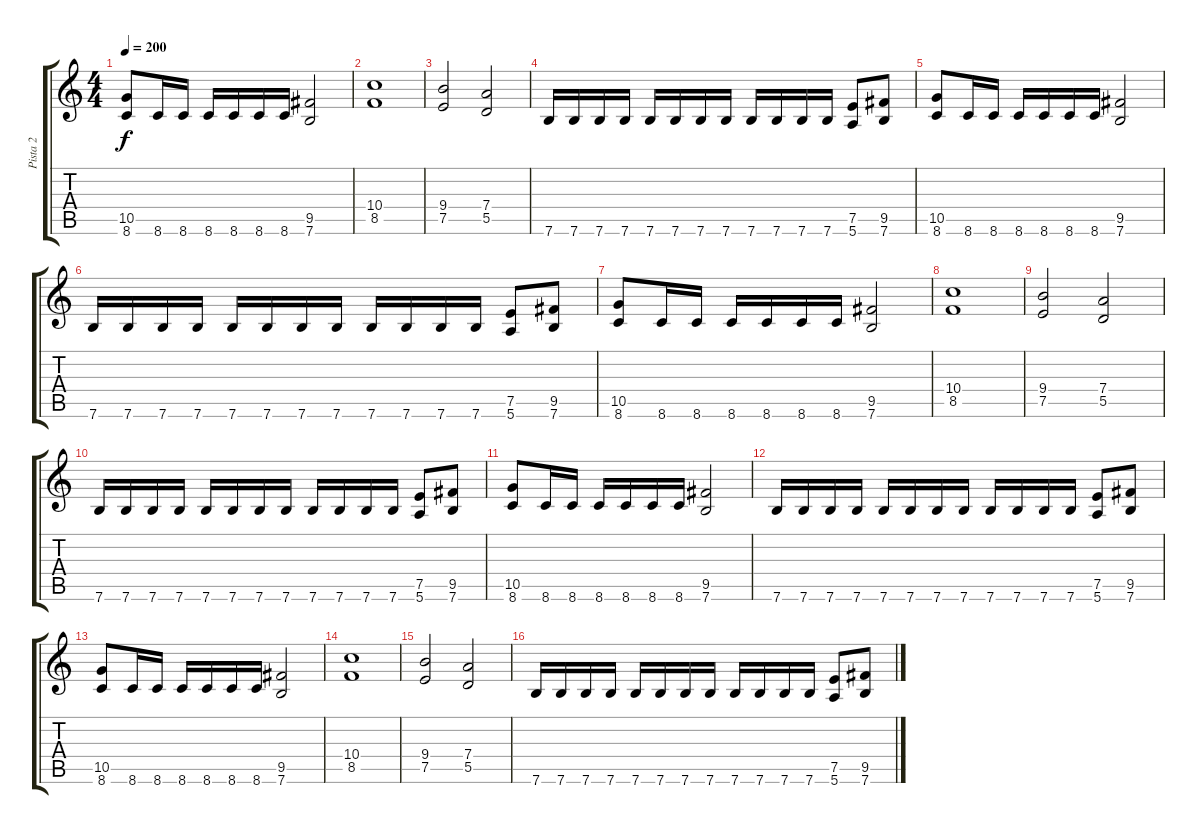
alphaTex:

\track ("Pista 2" "Pista 2") {instrument distortionguitar}
\staff {score tabs}
\tuning (E4 B3 G3 D3 A2 E2) {hide}
\ts (4 4)
\tempo 200
\clef g2
\ks c
(10.5 8.6).8{dy f} 8.6.16 8.6.16 8.6.16 8.6.16 8.6.16 8.6.16 (9.5 7.6).2 |
(10.4 8.5).1 |
(9.4 7.5).2 (7.4 5.5).2 |
7.6.16 7.6.16 7.6.16 7.6.16 7.6.16 7.6.16 7.6.16 7.6.16 7.6.16 7.6.16 7.6.16 7.6.16 (7.5 5.6).8 (9.5 7.6).8 |
(10.5 8.6).8 8.6.16 8.6.16 8.6.16 8.6.16 8.6.16 8.6.16 (9.5 7.6).2 |
7.6.16 7.6.16 7.6.16 7.6.16 7.6.16 7.6.16 7.6.16 7.6.16 7.6.16 7.6.16 7.6.16 7.6.16 (7.5 5.6).8 (9.5 7.6).8 |
(10.5 8.6).8 8.6.16 8.6.16 8.6.16 8.6.16 8.6.16 8.6.16 (9.5 7.6).2 |
(10.4 8.5).1 |
(9.4 7.5).2 (7.4 5.5).2 |
7.6.16 7.6.16 7.6.16 7.6.16 7.6.16 7.6.16 7.6.16 7.6.16 7.6.16 7.6.16 7.6.16 7.6.16 (7.5 5.6).8 (9.5 7.6).8 |
(10.5 8.6).8 8.6.16 8.6.16 8.6.16 8.6.16 8.6.16 8.6.16 (9.5 7.6).2 |
7.6.16 7.6.16 7.6.16 7.6.16 7.6.16 7.6.16 7.6.16 7.6.16 7.6.16 7.6.16 7.6.16 7.6.16 (7.5 5.6).8 (9.5 7.6).8 |
(10.5 8.6).8 8.6.16 8.6.16 8.6.16 8.6.16 8.6.16 8.6.16 (9.5 7.6).2 |
(10.4 8.5).1 |
(9.4 7.5).2 (7.4 5.5).2 |
7.6.16 7.6.16 7.6.16 7.6.16 7.6.16 7.6.16 7.6.16 7.6.16 7.6.16 7.6.16 7.6.16 7.6.16 (7.5 5.6).8 (9.5 7.6).8
